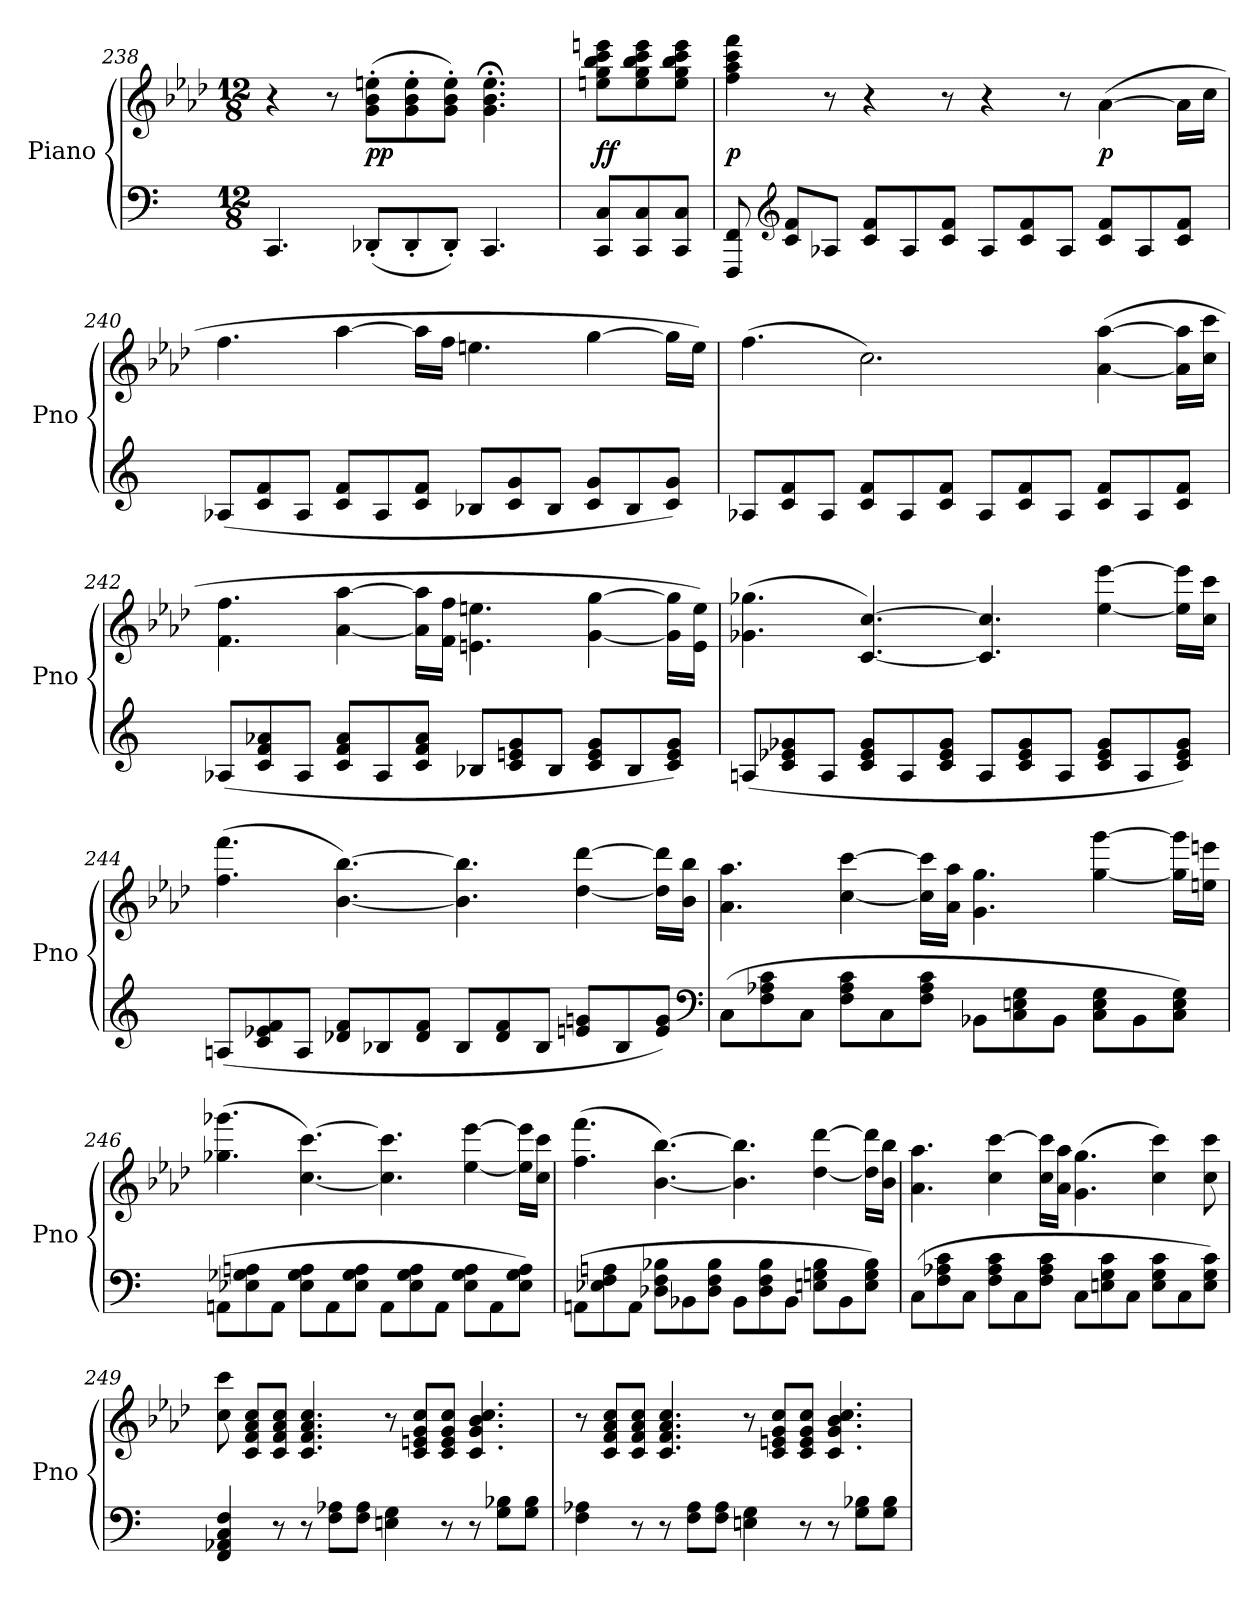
**kern	**kern	**dynam
*part1	*part1	*part1
*staff2	*staff1	*staff1/2
*I"Piano	*	*
*I'Pno	*	*
*clefF4	*clefG2	*
*k[]	*k[b-e-a-d-]	*
*M12/8	*M12/8	*
*MM100	*MM100	*
=238	=238	=238
4.CC/	4r	.
.	8r	.
*	*MM90	*
(8DD-'/L	(8g'\ 8b-'\ 8een'\L	pp
8DD-'/	8g'\ 8b-'\ 8ee'\	.
8DD-'/J)	8g'\ 8b-'\ 8ee'\J)	.
4.CC/	4.g;<\ 4.b-;<\ 4.ee;<\	.
=	=	=
*	*MM144	*
8CC/ 8C/L	8een\ 8gg\ 8bb-\ 8ccc\ 8eeen\L	ff
8CC/ 8C/	8ee\ 8gg\ 8bb-\ 8ccc\ 8eee\	.
8CC/ 8C/J	8ee\ 8gg\ 8bb-\ 8ccc\ 8eee\J	.
=239	=239	=239
8FFF/ 8FF/	4ff\ 4aa-\ 4ccc\ 4fff\	p
*clefG2	*	*
8c/ 8f/L	.	.
8A-/J	8r	.
8c/ 8f/L	4r	.
8A-/	.	.
8c/ 8f/J	8r	.
8A-/L	4r	.
8c/ 8f/	.	.
8A-/J	8r	.
8c/ 8f/L	([4a-\	p
8A-/	.	.
8c/ 8f/J	16a-\LL]	.
.	16cc\JJ	.
=240	=240	=240
(8A-/L	4.ff\	.
8c/ 8f/	.	.
8A-/J	.	.
8c/ 8f/L	[4aa-\	.
8A-/	.	.
8c/ 8f/J	16aa-\LL]	.
.	16ff\JJ	.
8B-/L	4.een\	.
8c/ 8g/	.	.
8B-/J	.	.
8c/ 8g/L	[4gg\	.
8B-/	.	.
8c/ 8g/J)	16gg\LL]	.
.	16ee\JJ)	.
=241	=241	=241
8A-/L	(4.ff\	.
8c/ 8f/	.	.
8A-/J	.	.
8c/ 8f/L	2.cc\)	.
8A-/	.	.
8c/ 8f/J	.	.
8A-/L	.	.
8c/ 8f/	.	.
8A-/J	.	.
8c/ 8f/L	([4a-\ [4aa-\	.
8A-/	.	.
8c/ 8f/J	16a-]\ 16aa-]\LL	.
.	16cc\ 16ccc\JJ	.
=242	=242	=242
(8A-/L	4.f\ 4.ff\	.
8c/ 8f/ 8a-/	.	.
8A-/J	.	.
8c/ 8f/ 8a-/L	[4a-\ [4aa-\	.
8A-/	.	.
8c/ 8f/ 8a-/J	16a-]\ 16aa-]\LL	.
.	16f\ 16ff\JJ	.
8B-/L	4.en\ 4.een\	.
8c/ 8en/ 8g/	.	.
8B-/J	.	.
8c/ 8e/ 8g/L	[4g\ [4gg\	.
8B-/	.	.
8c/ 8e/ 8g/J)	16g]\ 16gg]\LL	.
.	16e\ 16ee\JJ)	.
=243	=243	=243
(8An/L	(4.g-X\ 4.gg-X\	.
8c/ 8e-X/ 8g-X/	.	.
8A/J	.	.
8c/ 8e-/ 8g-/L	[4.c/ [4.cc/)	.
8A/	.	.
8c/ 8e-/ 8g-/J	.	.
8A/L	4.c]/ 4.cc]/	.
8c/ 8e-/ 8g-/	.	.
8A/J	.	.
8c/ 8e-/ 8g-/L	[4ee-\ [4eee-\	.
8A/	.	.
8c/ 8e-/ 8g-/J)	16ee-]\ 16eee-]\LL	.
.	16cc\ 16ccc\JJ	.
=244	=244	=244
(8An/L	(4.ff\ 4.fff\	.
8c/ 8e-X/ 8f/	.	.
8A/J	.	.
8d-/ 8f/L	[4.b-\ [4.bb-\)	.
8B-/	.	.
8d-/ 8f/J	.	.
8B-/L	4.b-]\ 4.bb-]\	.
8d-/ 8f/	.	.
8B-/J	.	.
8en/ 8gn/L	[4dd-\ [4ddd-\	.
8B-/	.	.
8e/ 8g/J)	16dd-]\ 16ddd-]\LL	.
.	16b-\ 16bb-\JJ	.
*clefF4	*	*
=245	=245	=245
(8C\L	4.a-\ 4.aa-\	.
8F\ 8A-\ 8c\	.	.
8C\J	.	.
8F\ 8A-\ 8c\L	[4cc\ [4ccc\	.
8C\	.	.
8F\ 8A-\ 8c\J	16cc]\ 16ccc]\LL	.
.	16a-\ 16aa-\JJ	.
8BB-\L	4.g\ 4.gg\	.
8C\ 8En\ 8G\	.	.
8BB-\J	.	.
8C\ 8E\ 8G\L	[4gg\ [4ggg\	.
8BB-\	.	.
8C\ 8E\ 8G\J)	16gg]\ 16ggg]\LL	.
.	16een\ 16eeen\JJ	.
=246	=246	=246
(8AAn\L	(4.gg-X\ 4.ggg-X\	.
8E-X\ 8G-X\ 8An\	.	.
8AA\J	.	.
8E-\ 8G-\ 8A\L	[4.cc\ [4.ccc\)	.
8AA\	.	.
8E-\ 8G-\ 8A\J	.	.
8AA\L	4.cc]\ 4.ccc]\	.
8E-\ 8G-\ 8A\	.	.
8AA\J	.	.
8E-\ 8G-\ 8A\L	[4ee-\ [4eee-\	.
8AA\	.	.
8E-\ 8G-\ 8A\J)	16ee-]\ 16eee-]\LL	.
.	16cc\ 16ccc\JJ	.
=247	=247	=247
(8AAn\L	(4.ff\ 4.fff\	.
8E-X\ 8F\ 8An\	.	.
8AA\J	.	.
8D-\ 8F\ 8B-\L	[4.b-\ [4.bb-\)	.
8BB-\	.	.
8D-\ 8F\ 8B-\J	.	.
8BB-\L	4.b-]\ 4.bb-]\	.
8D-\ 8F\ 8B-\	.	.
8BB-\J	.	.
8En\ 8Gn\ 8B-\L	[4dd-\ [4ddd-\	.
8BB-\	.	.
8E\ 8G\ 8B-\J)	16dd-]\ 16ddd-]\LL	.
.	16b-\ 16bb-\JJ	.
=248	=248	=248
(8C\L	4.a-\ 4.aa-\	.
8F\ 8A-\ 8c\	.	.
8C\J	.	.
8F\ 8A-\ 8c\L	4cc\ [4ccc\	.
8C\	.	.
8F\ 8A-\ 8c\J	16cc\ 16ccc]\LL	.
.	16a-\ 16aa-\JJ	.
8C\L	(4.g\ 4.gg\	.
8En\ 8G\ 8c\	.	.
8C\J	.	.
8E\ 8G\ 8c\L	4cc\ 4ccc\)	.
8C\	.	.
8E\ 8G\ 8c\J)	8cc\ 8ccc\	.
=249	=249	=249
4FF/ 4AA-/ 4C/ 4F/	8cc\ 8ccc\	.
.	8c/ 8f/ 8a-/ 8cc/L	.
8r	8c/ 8f/ 8a-/ 8cc/J	.
8r	4.c/ 4.f/ 4.a-/ 4.cc/	.
8F\ 8A-\L	.	.
8F\ 8A-\J	.	.
4En\ 4G\	8r	.
.	8c/ 8en/ 8g/ 8cc/L	.
8r	8c/ 8e/ 8g/ 8cc/J	.
8r	4.c/ 4.g/ 4.b-/ 4.cc/	.
8G\ 8B-\L	.	.
8G\ 8B-\J	.	.
=250	=250	=250
4F\ 4A-\	8r	.
.	8c/ 8f/ 8a-/ 8cc/L	.
8r	8c/ 8f/ 8a-/ 8cc/J	.
8r	4.c/ 4.f/ 4.a-/ 4.cc/	.
8F\ 8A-\L	.	.
8F\ 8A-\J	.	.
4En\ 4G\	8r	.
.	8c/ 8en/ 8g/ 8cc/L	.
8r	8c/ 8e/ 8g/ 8cc/J	.
8r	4.c/ 4.g/ 4.b-/ 4.cc/	.
8G\ 8B-\L	.	.
8G\ 8B-\J	.	.
=	=	=
*-	*-	*-
